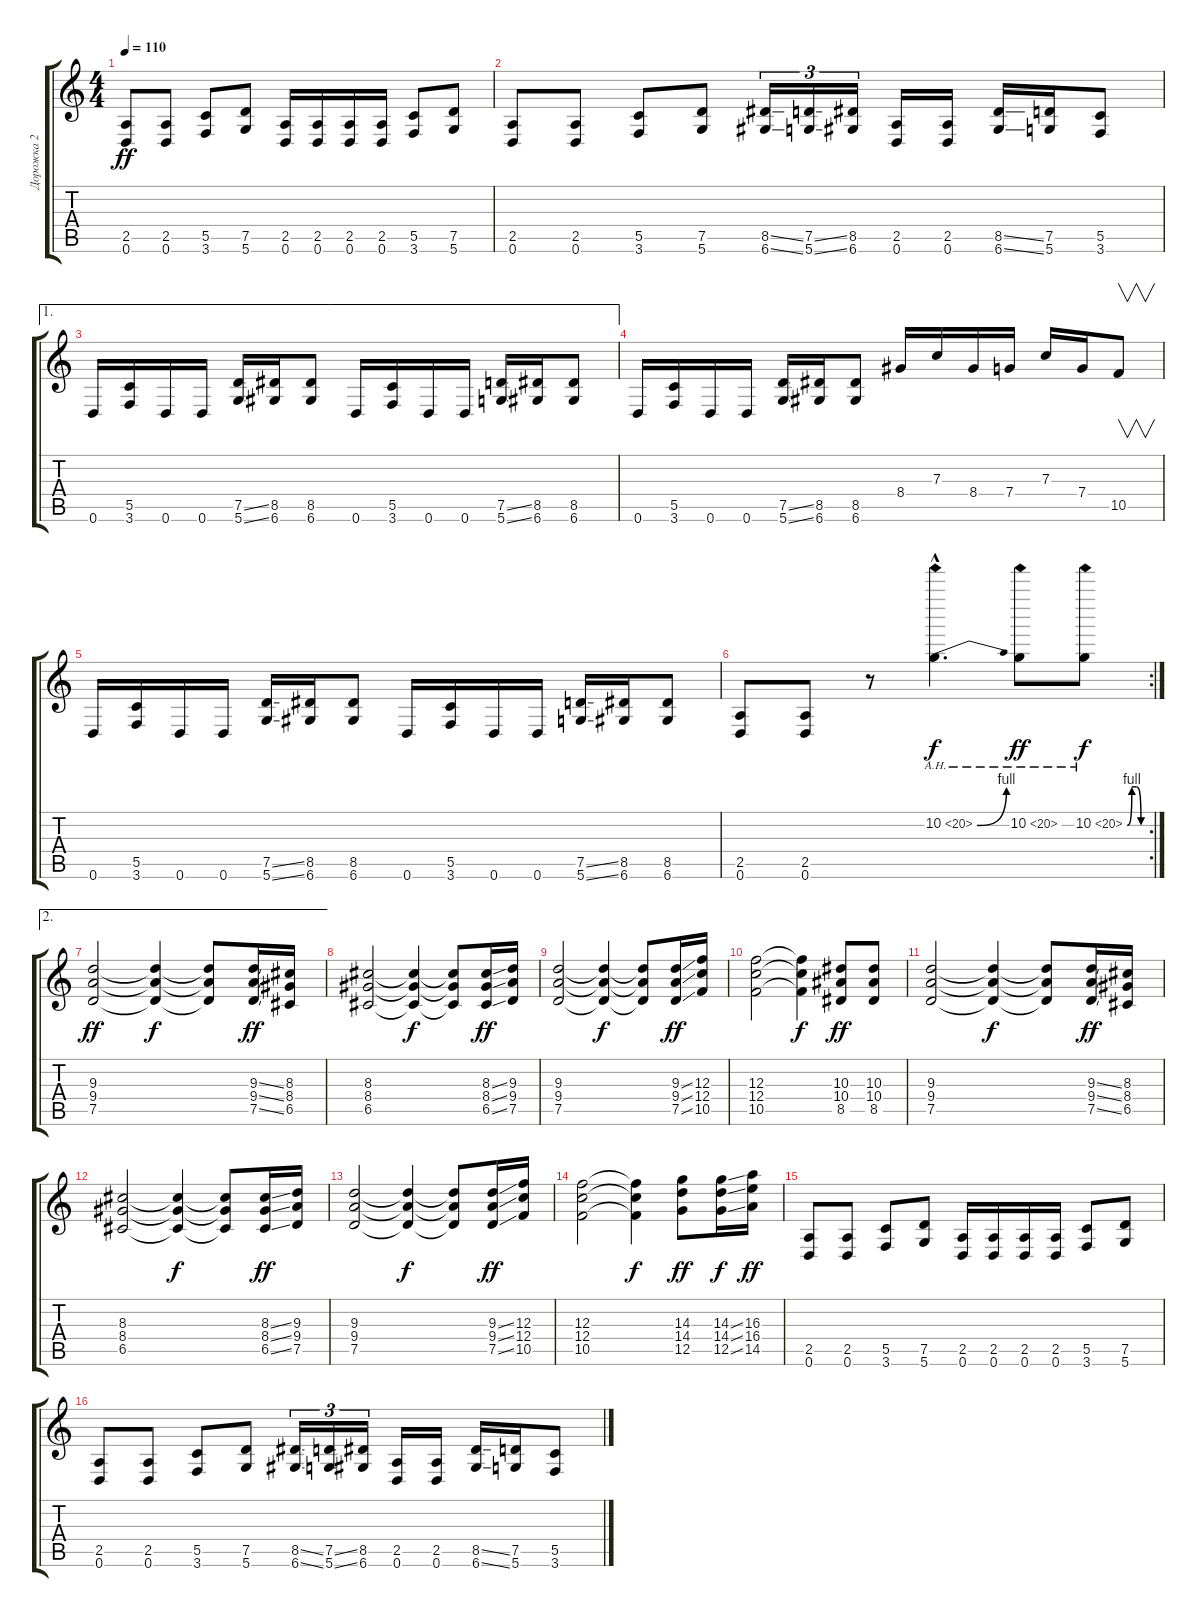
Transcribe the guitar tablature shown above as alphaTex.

\track ("Дорожка 2" "Дорожка 2") {instrument distortionguitar}
\staff {score tabs}
\tuning (D4 A3 F3 C3 G2 D2) {hide}
\ts (4 4)
\tempo 110
\clef g2
\ks c
(2.5 0.6).8{dy ff} (2.5 0.6).8 (5.5 3.6).8 (7.5 5.6).8 (2.5 0.6).16 (2.5 0.6).16 (2.5 0.6).16 (2.5 0.6).16 (5.5 3.6).8 (7.5 5.6).8 |
(2.5 0.6).8 (2.5 0.6).8 (5.5 3.6).8 (7.5 5.6).8 (8.5{ss} 6.6{ss}).16{tu (3 2)} (7.5{ss} 5.6{ss}).16{tu (3 2)} (8.5 6.6).16{tu (3 2)} (2.5 0.6).16 (2.5 0.6).16 (8.5{ss} 6.6{ss}).16 (7.5 5.6).16 (5.5 3.6).8 |
\ae 1
0.6.16 (5.5 3.6).16 0.6.16 0.6.16 (7.5{ss} 5.6{ss}).16 (8.5 6.6).16 (8.5 6.6).8 0.6.16 (5.5 3.6).16 0.6.16 0.6.16 (7.5{ss} 5.6{ss}).16 (8.5 6.6).16 (8.5 6.6).8 |
0.6.16 (5.5 3.6).16 0.6.16 0.6.16 (7.5{ss} 5.6{ss}).16 (8.5 6.6).16 (8.5 6.6).8 8.4.16 7.3.16 8.4.16 7.4.16 7.3.16 7.4.16 10.5.8{v} |
0.6.16 (5.5 3.6).16 0.6.16 0.6.16 (7.5{ss} 5.6{ss}).16 (8.5 6.6).16 (8.5 6.6).8 0.6.16 (5.5 3.6).16 0.6.16 0.6.16 (7.5{ss} 5.6{ss}).16 (8.5 6.6).16 (8.5 6.6).8 |
\rc 2
(2.5 0.6).8 (2.5 0.6).8 r.8 10.2{be (bend 0 0 60 4) ah 10 hac}.4{d dy f} 10.2{ah 10}.8{dy ff} 10.2{be (custom 0 0 15 4 30 4 45 0 60 0) ah 10}.8{dy f} |
\ae 2
(9.3 9.4 7.5).2{dy ff} (9.3{t} 9.4{t} 7.5{t}).4{dy f} (9.3{t} 9.4{t} 7.5{t}).8 (9.3{ss} 9.4{ss} 7.5{ss}).16{dy ff} (8.3 8.4 6.5).16 |
(8.3 8.4 6.5).2 (8.3{t} 8.4{t} 6.5{t}).4{dy f} (8.3{t} 8.4{t} 6.5{t}).8 (8.3{ss} 8.4{ss} 6.5{ss}).16{dy ff} (9.3 9.4 7.5).16 |
(9.3 9.4 7.5).2 (9.3{t} 9.4{t} 7.5{t}).4{dy f} (9.3{t} 9.4{t} 7.5{t}).8 (9.3{ss} 9.4{ss} 7.5{ss}).16{dy ff} (12.3 12.4 10.5).16 |
(12.3 12.4 10.5).2 (12.3{t} 12.4{t} 10.5{t}).4{dy f} (10.3 10.4 8.5).8{dy ff} (10.3 10.4 8.5).8 |
(9.3 9.4 7.5).2 (9.3{t} 9.4{t} 7.5{t}).4{dy f} (9.3{t} 9.4{t} 7.5{t}).8 (9.3{ss} 9.4{ss} 7.5{ss}).16{dy ff} (8.3 8.4 6.5).16 |
(8.3 8.4 6.5).2 (8.3{t} 8.4{t} 6.5{t}).4{dy f} (8.3{t} 8.4{t} 6.5{t}).8 (8.3{ss} 8.4{ss} 6.5{ss}).16{dy ff} (9.3 9.4 7.5).16 |
(9.3 9.4 7.5).2 (9.3{t} 9.4{t} 7.5{t}).4{dy f} (9.3{t} 9.4{t} 7.5{t}).8 (9.3{ss} 9.4{ss} 7.5{ss}).16{dy ff} (12.3 12.4 10.5).16 |
(12.3 12.4 10.5).2 (12.3{t} 12.4{t} 10.5{t}).4{dy f} (14.3 14.4 12.5).8{dy ff} (14.3{ss} 14.4{ss} 12.5{ss}).16{dy f} (16.3 16.4 14.5).16{dy ff} |
(2.5 0.6).8 (2.5 0.6).8 (5.5 3.6).8 (7.5 5.6).8 (2.5 0.6).16 (2.5 0.6).16 (2.5 0.6).16 (2.5 0.6).16 (5.5 3.6).8 (7.5 5.6).8 |
(2.5 0.6).8 (2.5 0.6).8 (5.5 3.6).8 (7.5 5.6).8 (8.5{ss} 6.6{ss}).16{tu (3 2)} (7.5{ss} 5.6{ss}).16{tu (3 2)} (8.5 6.6).16{tu (3 2)} (2.5 0.6).16 (2.5 0.6).16 (8.5{ss} 6.6{ss}).16 (7.5 5.6).16 (5.5 3.6).8
